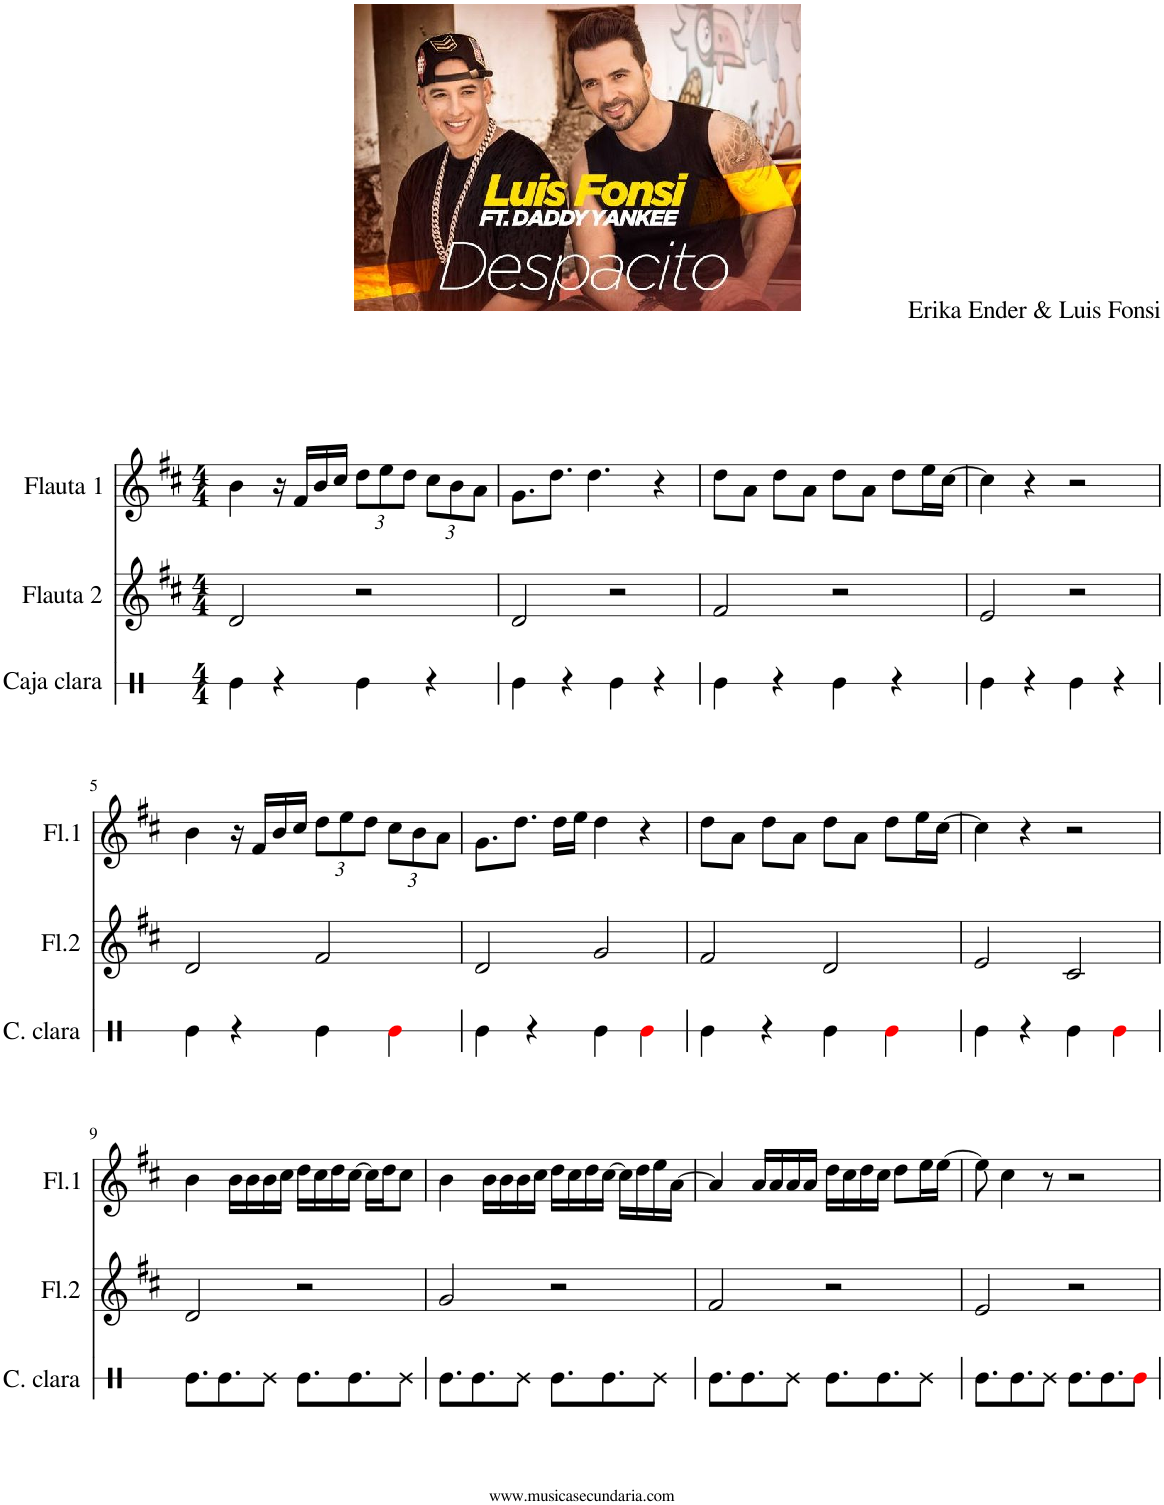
**kern	**kern	**kern
*part3	*part2	*part1
*staff3	*staff2	*staff1
*I"Caja clara	*I"Flauta 2	*I"Flauta 1
*I'C. clara	*I'Fl.2	*I'Fl.1
*stria1	*	*
*clefX	*clefG2	*clefG2
*k[]	*k[f#c#]	*k[f#c#]
*M4/4	*M4/4	*M4/4
=1	=1	=1
4Re\	2d/	4b\
4r	.	16r
.	.	16f#/LL
.	.	16b/
.	.	16cc#/JJ
*	*	*Xbrackettup
4Re\	2r	12dd\L
.	.	12ee\
.	.	12dd\J
4r	.	12cc#\L
.	.	12b\
.	.	12a\J
=2	=2	=2
4Re\	2d/	8.g\L
.	.	8.dd\J
4r	.	.
.	.	4.dd\
4Re\	2r	.
4r	.	4r
=3	=3	=3
4Re\	2f#/	8dd\L
.	.	8a\J
4r	.	8dd\L
.	.	8a\J
4Re\	2r	8dd\L
.	.	8a\J
4r	.	8dd\L
.	.	16ee\L
.	.	[16cc#\JJ
=4	=4	=4
4Re\	2e/	4cc#\]
4r	.	4r
4Re\	2r	2r
4r	.	.
!!LO:LB:g=z
=5	=5	=5
4Re\	2d/	4b\
4r	.	16r
.	.	16f#/LL
.	.	16b/
.	.	16cc#/JJ
4Re\	2f#/	12dd\L
.	.	12ee\
.	.	12dd\J
4Rei\	.	12cc#\L
.	.	12b\
.	.	12a\J
=6	=6	=6
4Re\	2d/	8.g\L
.	.	8.dd\J
4r	.	.
.	.	16dd\LL
.	.	16ee\JJ
4Re\	2g/	4dd\
4Rei\	.	4r
=7	=7	=7
4Re\	2f#/	8dd\L
.	.	8a\J
4r	.	8dd\L
.	.	8a\J
4Re\	2d/	8dd\L
.	.	8a\J
4Rei\	.	8dd\L
.	.	16ee\L
.	.	[16cc#\JJ
=8	=8	=8
4Re\	2e/	4cc#\]
4r	.	4r
4Re\	2c#/	2r
4Rei\	.	.
!!LO:LB:g=z
=9	=9	=9
8.Re\L	2d/	4b\
8.Re\	.	.
.	.	16b\LL
.	.	16b\
8Re\J	.	16b\
.	.	16cc#\JJ
8.Re\L	2r	16dd\LL
.	.	16cc#\
.	.	16dd\
8.Re\	.	[16cc#\JJ
.	.	16cc#\LL]
.	.	16dd\J
8Re\J	.	8cc#\J
=10	=10	=10
8.Re\L	2g/	4b\
8.Re\	.	.
.	.	16b\LL
.	.	16b\
8Re\J	.	16b\
.	.	16cc#\JJ
8.Re\L	2r	16dd\LL
.	.	16cc#\
.	.	16dd\
8.Re\	.	[16cc#\JJ
.	.	16cc#\LL]
.	.	16dd\
8Re\J	.	16ee\
.	.	[16a\JJ
=11	=11	=11
8.Re\L	2f#/	4a/]
8.Re\	.	.
.	.	16a/LL
.	.	16a/
8Re\J	.	16a/
.	.	16a/JJ
8.Re\L	2r	16dd\LL
.	.	16cc#\
.	.	16dd\
8.Re\	.	16cc#\JJ
.	.	8dd\L
8Re\J	.	16ee\L
.	.	[16ee\JJ
=12	=12	=12
8.Re\L	2e/	8ee\]
.	.	4cc#\
8.Re\	.	.
8Re\J	.	8r
8.Re\L	2r	2r
8.Re\	.	.
8Rei\J	.	.
=	=	=
*-	*-	*-
